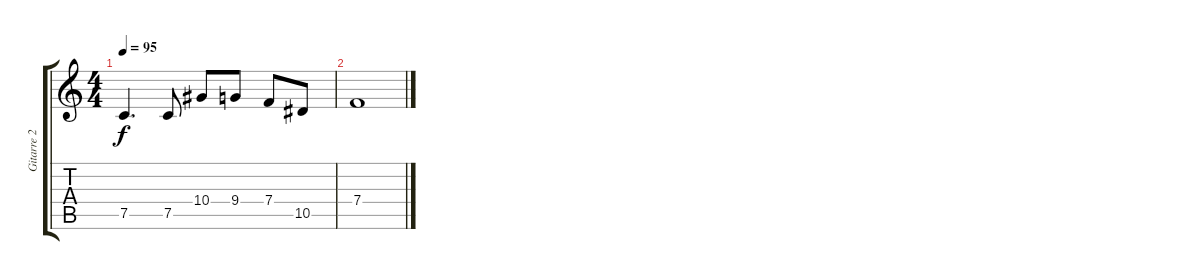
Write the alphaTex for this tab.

\track ("Gitarre 2" "Gitarre 2") {instrument distortionguitar}
\staff {score tabs}
\tuning (C4 G3 Eb3 Bb2 F2 C2) {hide}
\ts (4 4)
\tempo 95
\clef g2
\ks c
7.5.4{d dy f} 7.5.8 10.4.8 9.4.8 7.4.8 10.5.8 |
7.4.1
